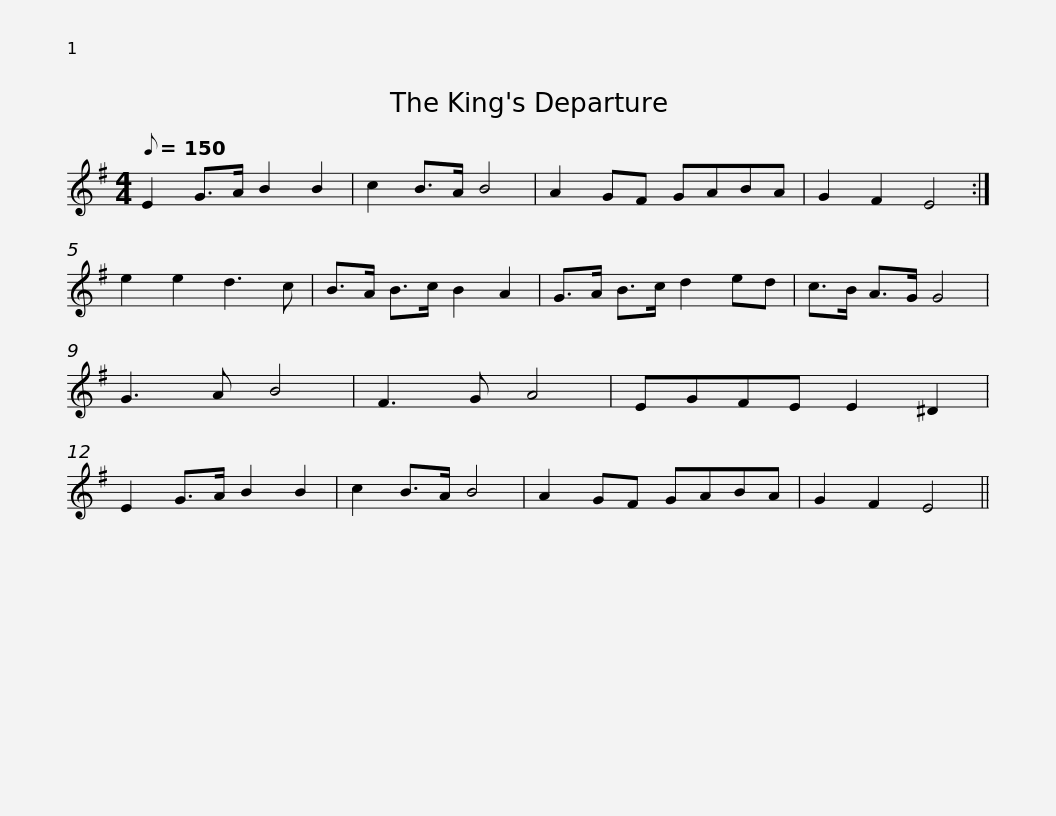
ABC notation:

X:1
L:1/8
Q:1/8=150
M:4/4
I:linebreak $
K:Emin
V:1 treble
V:1
 E2 G>A B2 B2 | c2 B>A B4 | A2 GF GABA | G2 F2 E4 :| e2 e2 d3 c | %5
 B>A B>c B2 A2 | G>A B>c d2 ed |$ c>B A>G G4 | G3 A B4 | F3 G A4 | %10
 EGFE E2 ^D2 | E2 G>A B2 B2 | c2 B>A B4 | A2 GF GABA | G2 F2 E4 || %15
